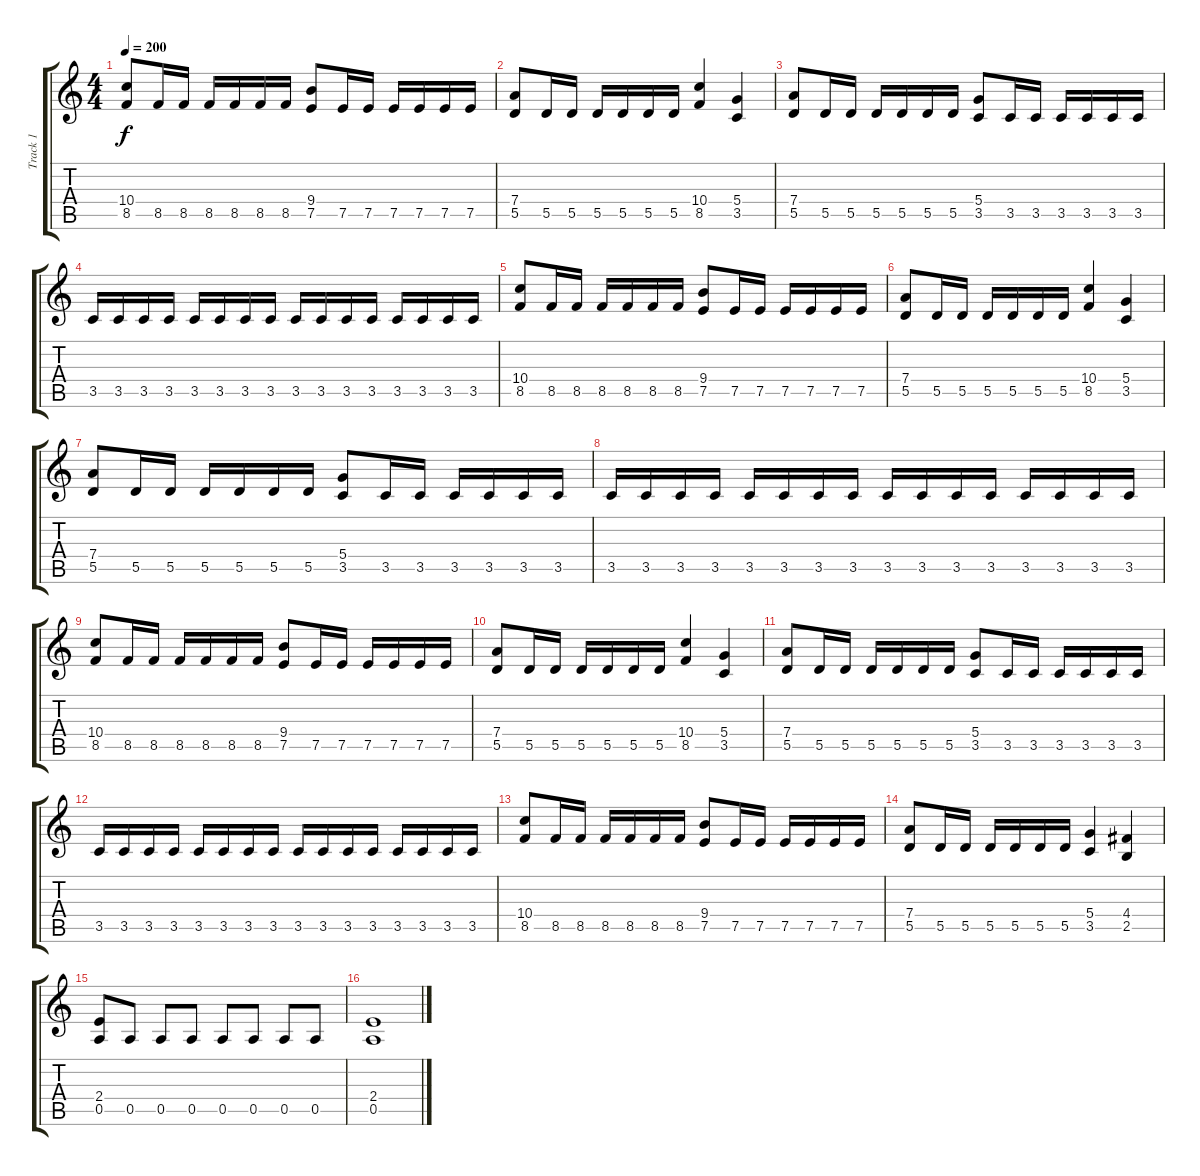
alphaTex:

\track ("Track 1" "Track 1") {instrument distortionguitar}
\staff {score tabs}
\tuning (E4 B3 G3 D3 A2 E2) {hide}
\ts (4 4)
\tempo 200
\clef g2
\ks c
(10.4 8.5).8{dy f} 8.5.16 8.5.16 8.5.16 8.5.16 8.5.16 8.5.16 (9.4 7.5).8 7.5.16 7.5.16 7.5.16 7.5.16 7.5.16 7.5.16 |
(7.4 5.5).8 5.5.16 5.5.16 5.5.16 5.5.16 5.5.16 5.5.16 (10.4 8.5).4 (5.4 3.5).4 |
(7.4 5.5).8 5.5.16 5.5.16 5.5.16 5.5.16 5.5.16 5.5.16 (5.4 3.5).8 3.5.16 3.5.16 3.5.16 3.5.16 3.5.16 3.5.16 |
3.5.16 3.5.16 3.5.16 3.5.16 3.5.16 3.5.16 3.5.16 3.5.16 3.5.16 3.5.16 3.5.16 3.5.16 3.5.16 3.5.16 3.5.16 3.5.16 |
(10.4 8.5).8 8.5.16 8.5.16 8.5.16 8.5.16 8.5.16 8.5.16 (9.4 7.5).8 7.5.16 7.5.16 7.5.16 7.5.16 7.5.16 7.5.16 |
(7.4 5.5).8 5.5.16 5.5.16 5.5.16 5.5.16 5.5.16 5.5.16 (10.4 8.5).4 (5.4 3.5).4 |
(7.4 5.5).8 5.5.16 5.5.16 5.5.16 5.5.16 5.5.16 5.5.16 (5.4 3.5).8 3.5.16 3.5.16 3.5.16 3.5.16 3.5.16 3.5.16 |
3.5.16 3.5.16 3.5.16 3.5.16 3.5.16 3.5.16 3.5.16 3.5.16 3.5.16 3.5.16 3.5.16 3.5.16 3.5.16 3.5.16 3.5.16 3.5.16 |
(10.4 8.5).8 8.5.16 8.5.16 8.5.16 8.5.16 8.5.16 8.5.16 (9.4 7.5).8 7.5.16 7.5.16 7.5.16 7.5.16 7.5.16 7.5.16 |
(7.4 5.5).8 5.5.16 5.5.16 5.5.16 5.5.16 5.5.16 5.5.16 (10.4 8.5).4 (5.4 3.5).4 |
(7.4 5.5).8 5.5.16 5.5.16 5.5.16 5.5.16 5.5.16 5.5.16 (5.4 3.5).8 3.5.16 3.5.16 3.5.16 3.5.16 3.5.16 3.5.16 |
3.5.16 3.5.16 3.5.16 3.5.16 3.5.16 3.5.16 3.5.16 3.5.16 3.5.16 3.5.16 3.5.16 3.5.16 3.5.16 3.5.16 3.5.16 3.5.16 |
(10.4 8.5).8 8.5.16 8.5.16 8.5.16 8.5.16 8.5.16 8.5.16 (9.4 7.5).8 7.5.16 7.5.16 7.5.16 7.5.16 7.5.16 7.5.16 |
(7.4 5.5).8 5.5.16 5.5.16 5.5.16 5.5.16 5.5.16 5.5.16 (5.4 3.5).4 (4.4 2.5).4 |
(2.4 0.5).8 0.5.8 0.5.8 0.5.8 0.5.8 0.5.8 0.5.8 0.5.8 |
(2.4 0.5).1
